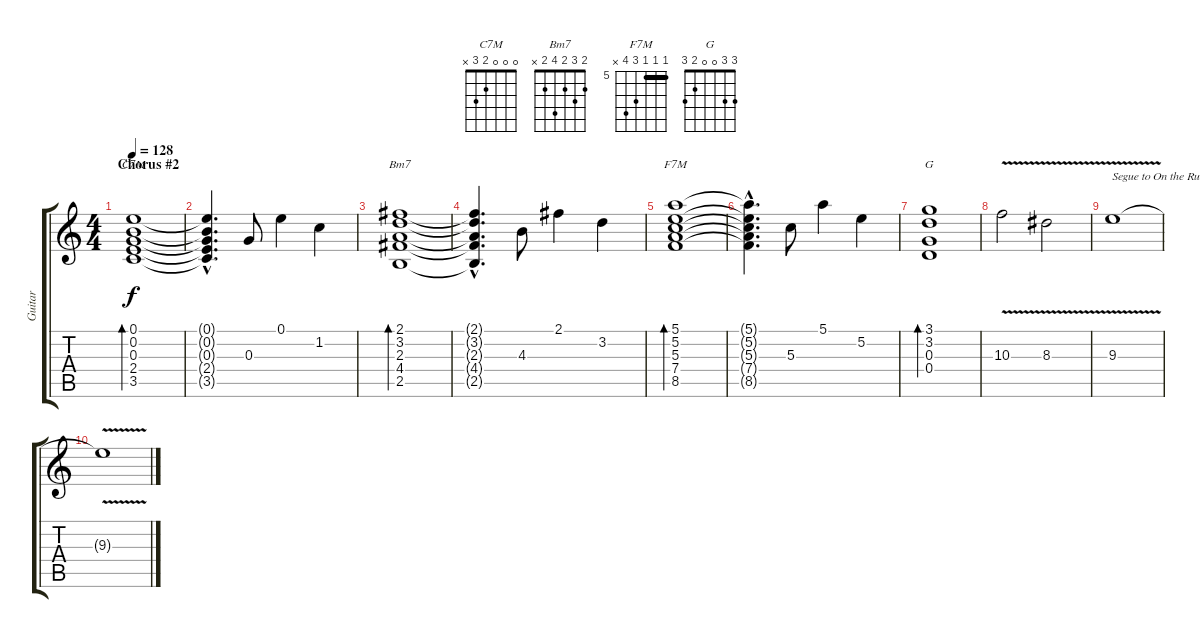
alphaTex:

\track ("Guitar" "Guitar") {instrument electricguitarjazz}
\staff {score tabs}
\tuning (E4 B3 G3 D3 A2 E2) {hide}
\chord ("C7M" 0 0 0 2 3 x)
\chord ("Bm7" 2 3 2 4 2 x)
\chord ("F7M" 5 5 5 7 8 x) {firstfret 5 barre 5}
\chord ("G" 3 3 0 0 2 3)
\ts (4 4)
\section ("" "Chorus #2")
\tempo 128
\clef g2
\ks c
(0.1 0.2 0.3 2.4 3.5).1{bd 480 ch "C7M" dy f} |
(0.1{hac t} 0.2{hac t} 0.3{hac t} 2.4{hac t} 3.5{hac t}).4{d} 0.3.8 0.1.4 1.2.4 |
(2.1 3.2 2.3 4.4 2.5).1{bd 480 ch "Bm7"} |
(2.1{hac t} 3.2{hac t} 2.3{hac t} 4.4{hac t} 2.5{hac t}).4{d} 4.3.8 2.1.4 3.2.4 |
(5.1 5.2 5.3 7.4 8.5).1{bd 480 ch "F7M"} |
(5.1{hac t} 5.2{hac t} 5.3{hac t} 7.4{hac t} 8.5{hac t}).4{d} 5.3.8 5.1.4 5.2.4 |
(3.1 3.2 0.3 0.4).1{bd 480 ch "G"} |
10.3{v}.2 8.3{v}.2 |
9.3{v}.1{txt "Segue to On the Run"} |
9.3{t}.1
